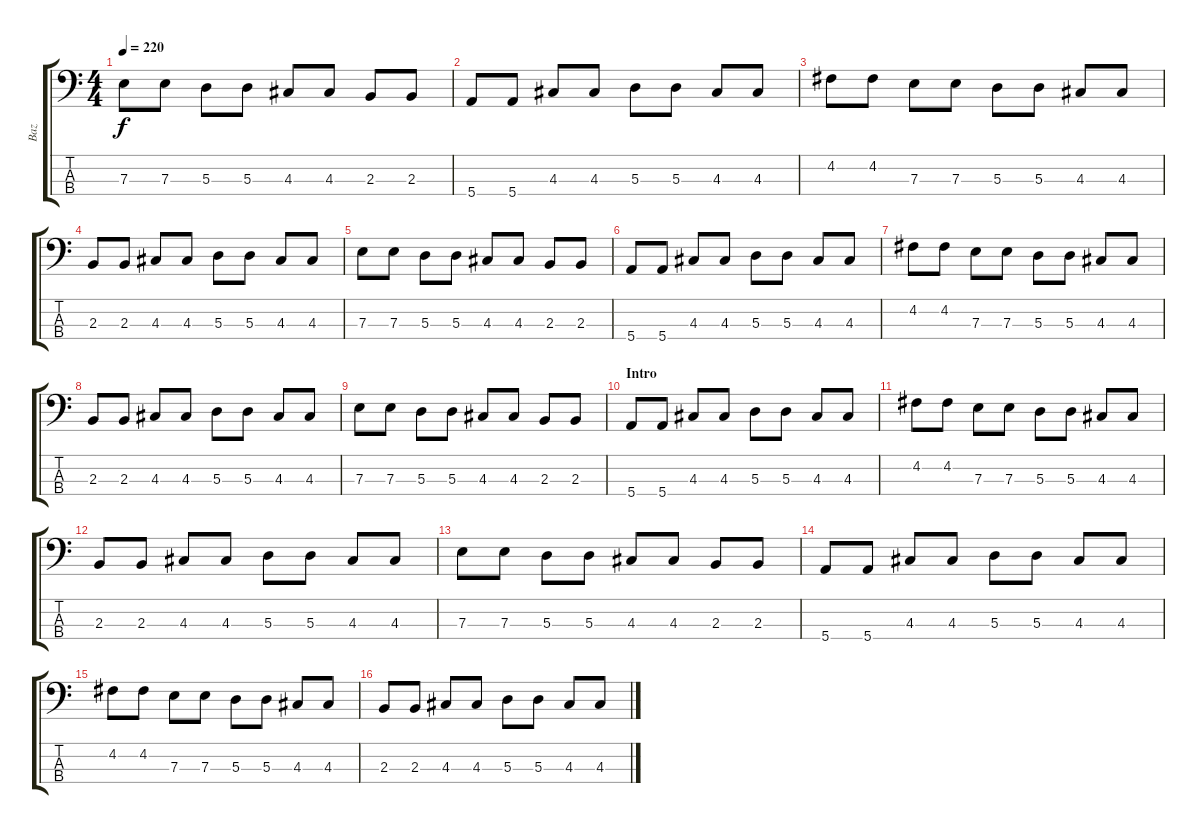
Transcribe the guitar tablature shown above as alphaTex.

\track ("Baz" "Baz") {instrument electricbassfinger}
\staff {score tabs}
\tuning (G2 D2 A1 E1) {hide}
\ts (4 4)
\tempo 220
\clef f4
\ks c
7.3.8{dy f} 7.3.8 5.3.8 5.3.8 4.3.8 4.3.8 2.3.8 2.3.8 |
5.4.8 5.4.8 4.3.8 4.3.8 5.3.8 5.3.8 4.3.8 4.3.8 |
4.2.8 4.2.8 7.3.8 7.3.8 5.3.8 5.3.8 4.3.8 4.3.8 |
2.3.8 2.3.8 4.3.8 4.3.8 5.3.8 5.3.8 4.3.8 4.3.8 |
7.3.8 7.3.8 5.3.8 5.3.8 4.3.8 4.3.8 2.3.8 2.3.8 |
5.4.8 5.4.8 4.3.8 4.3.8 5.3.8 5.3.8 4.3.8 4.3.8 |
4.2.8 4.2.8 7.3.8 7.3.8 5.3.8 5.3.8 4.3.8 4.3.8 |
2.3.8 2.3.8 4.3.8 4.3.8 5.3.8 5.3.8 4.3.8 4.3.8 |
7.3.8 7.3.8 5.3.8 5.3.8 4.3.8 4.3.8 2.3.8 2.3.8 |
\section ("" "Intro")
5.4.8 5.4.8 4.3.8 4.3.8 5.3.8 5.3.8 4.3.8 4.3.8 |
4.2.8 4.2.8 7.3.8 7.3.8 5.3.8 5.3.8 4.3.8 4.3.8 |
2.3.8 2.3.8 4.3.8 4.3.8 5.3.8 5.3.8 4.3.8 4.3.8 |
7.3.8 7.3.8 5.3.8 5.3.8 4.3.8 4.3.8 2.3.8 2.3.8 |
5.4.8 5.4.8 4.3.8 4.3.8 5.3.8 5.3.8 4.3.8 4.3.8 |
4.2.8 4.2.8 7.3.8 7.3.8 5.3.8 5.3.8 4.3.8 4.3.8 |
2.3.8 2.3.8 4.3.8 4.3.8 5.3.8 5.3.8 4.3.8 4.3.8
